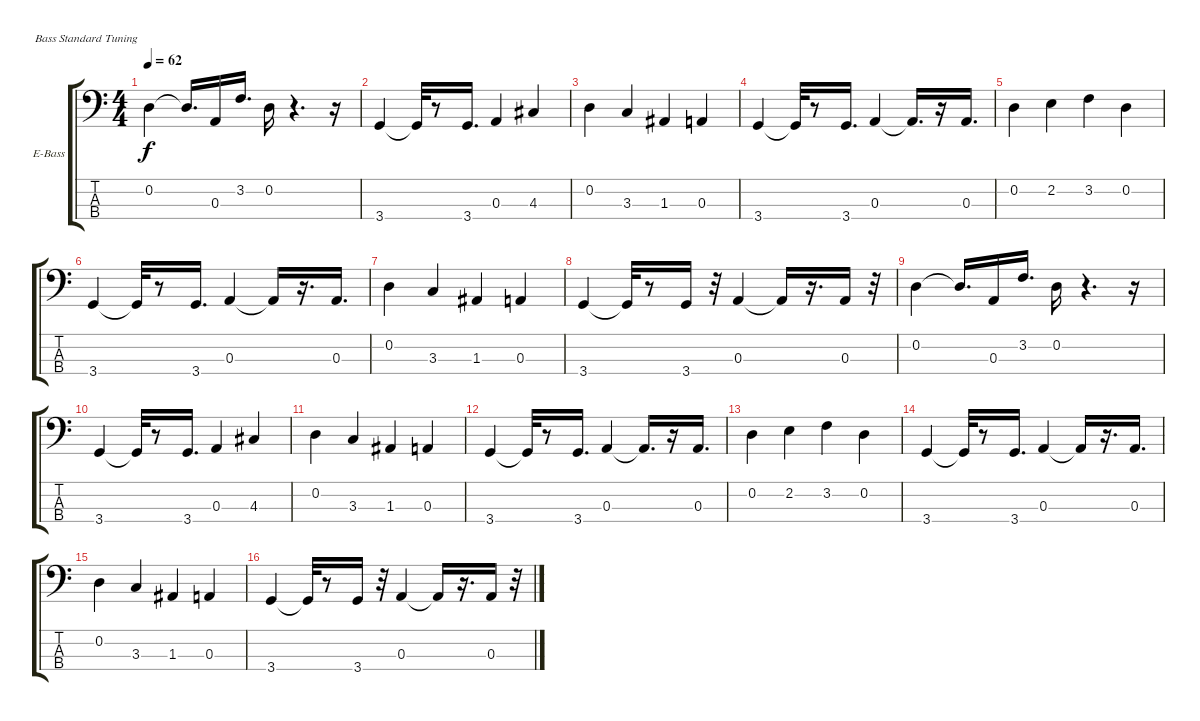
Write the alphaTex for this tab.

\bracketExtendMode groupsimilarinstruments
\firstSystemTrackNameOrientation horizontal
\otherSystemsTrackNameOrientation horizontal
\track ("Бас" "E-Bass") {instrument electricbassfinger}
\staff {score tabs}
\tuning (G2 D2 A1 E1)
\ts (4 4)
\tempo 62
\clef f4
\ks c
0.2.4{dy f} 0.2{t}.16{d} 0.3.16 3.2.16{d} 0.2.16 r.4{d} r.16 |
3.4.4 3.4{t}.32 r.8 3.4.16{d} 0.3.4 4.3.4 |
0.2.4 3.3.4 1.3.4 0.3.4 |
3.4.4 3.4{t}.32 r.8 3.4.16{d} 0.3.4 0.3{t}.16{d} r.16 0.3.16{d} |
0.2.4 2.2.4 3.2.4 0.2.4 |
3.4.4 3.4{t}.32 r.8 3.4.16{d} 0.3.4 0.3{t}.16 r.16{d} 0.3.16{d} |
0.2.4 3.3.4 1.3.4 0.3.4 |
3.4.4 3.4{t}.32 r.8 3.4.16 r.32 0.3.4 0.3{t}.16 r.16{d} 0.3.16 r.32 |
0.2.4 0.2{t}.16{d} 0.3.16 3.2.16{d} 0.2.16 r.4{d} r.16 |
3.4.4 3.4{t}.32 r.8 3.4.16{d} 0.3.4 4.3.4 |
0.2.4 3.3.4 1.3.4 0.3.4 |
3.4.4 3.4{t}.32 r.8 3.4.16{d} 0.3.4 0.3{t}.16{d} r.16 0.3.16{d} |
0.2.4 2.2.4 3.2.4 0.2.4 |
3.4.4 3.4{t}.32 r.8 3.4.16{d} 0.3.4 0.3{t}.16 r.16{d} 0.3.16{d} |
0.2.4 3.3.4 1.3.4 0.3.4 |
3.4.4 3.4{t}.32 r.8 3.4.16 r.32 0.3.4 0.3{t}.16 r.16{d} 0.3.16 r.32
